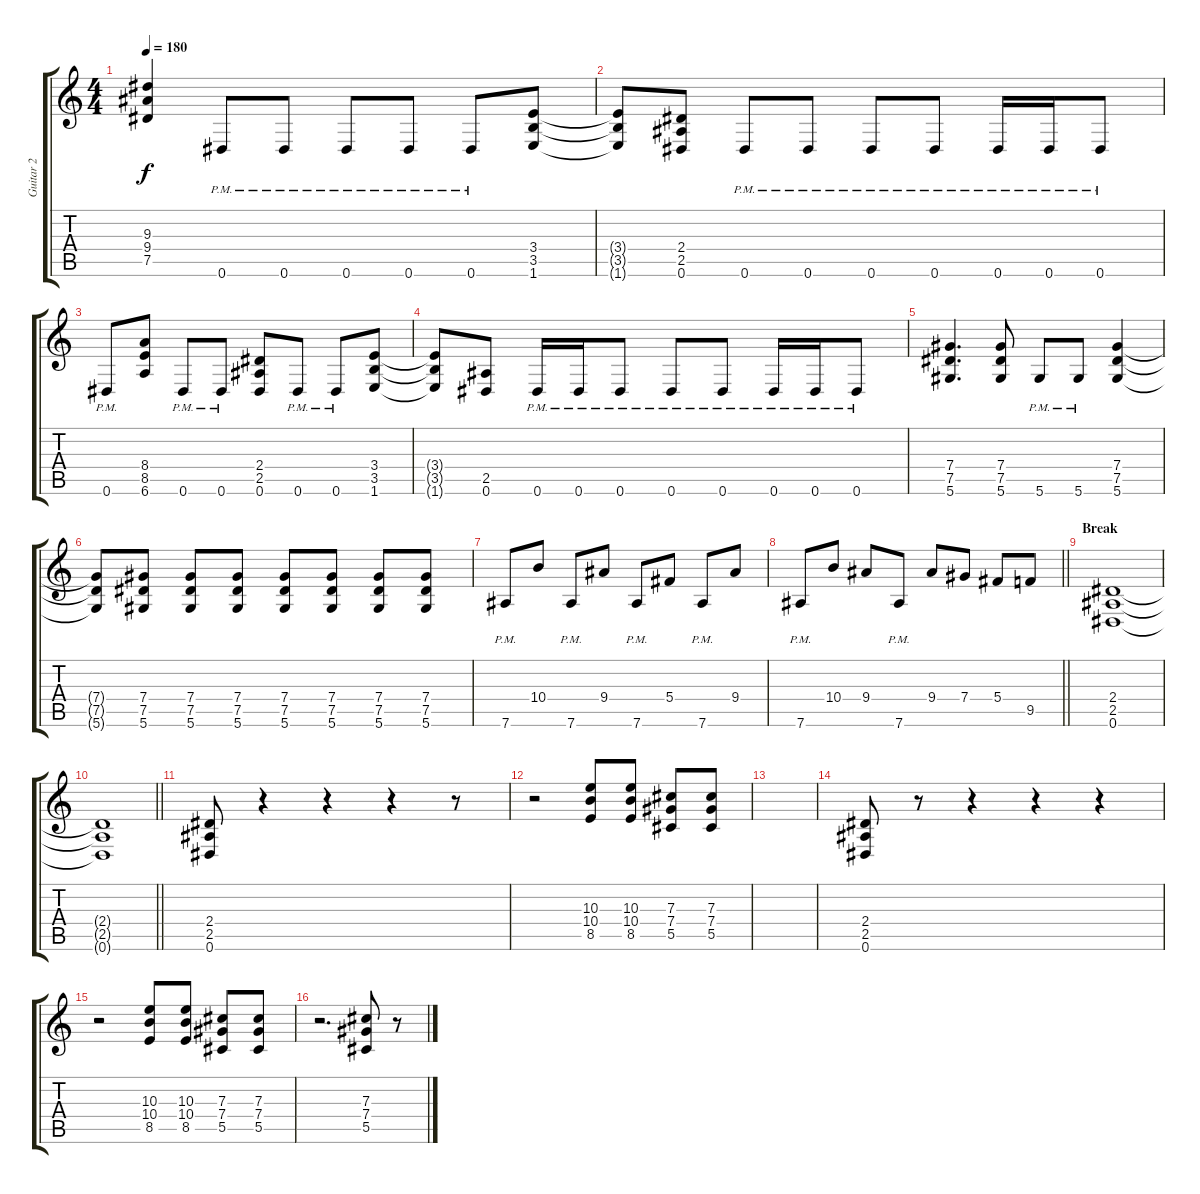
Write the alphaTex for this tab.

\track ("Guitar 2" "Guitar 2") {instrument distortionguitar}
\staff {score tabs}
\tuning (Eb4 Bb3 Gb3 Db3 Ab2 Eb2) {hide}
\ts (4 4)
\tempo 180
\clef g2
\ks c
(9.3 9.4 7.5).4{dy f} 0.6{pm}.8 0.6{pm}.8 0.6{pm}.8 0.6{pm}.8 0.6{pm}.8 (3.4 3.5 1.6).8 |
(3.4{t} 3.5{t} 1.6{t}).8 (2.4 2.5 0.6).8 0.6{pm}.8 0.6{pm}.8 0.6{pm}.8 0.6{pm}.8 0.6{pm}.16 0.6{pm}.16 0.6{pm}.8 |
0.6{pm}.8 (8.4 8.5 6.6).8 0.6{pm}.8 0.6{pm}.8 (2.4 2.5 0.6).8 0.6{pm}.8 0.6{pm}.8 (3.4 3.5 1.6).8 |
(3.4{t} 3.5{t} 1.6{t}).8 (2.5 0.6).8 0.6{pm}.16 0.6{pm}.16 0.6{pm}.8 0.6{pm}.8 0.6{pm}.8 0.6{pm}.16 0.6{pm}.16 0.6{pm}.8 |
(7.4 7.5 5.6).4{d} (7.4 7.5 5.6).8 5.6{pm}.8 5.6{pm}.8 (7.4 7.5 5.6).4 |
(7.4{t} 7.5{t} 5.6{t}).8 (7.4 7.5 5.6).8 (7.4 7.5 5.6).8 (7.4 7.5 5.6).8 (7.4 7.5 5.6).8 (7.4 7.5 5.6).8 (7.4 7.5 5.6).8 (7.4 7.5 5.6).8 |
7.6{pm}.8 10.4.8 7.6{pm}.8 9.4.8 7.6{pm}.8 5.4.8 7.6{pm}.8 9.4.8 |
\barLineRight lightlight
7.6{pm}.8 10.4.8 9.4.8 7.6{pm}.8 9.4.8 7.4.8 5.4.8 9.5.8 |
\section ("" "Break")
(2.4 2.5 0.6).1 |
\barLineRight lightlight
(2.4{t} 2.5{t} 0.6{t}).1 |
\section ("" "")
(2.4 2.5 0.6).8 r.4 r.4 r.4 r.8 |
r.2 (10.3 10.4 8.5).8 (10.3 10.4 8.5).8 (7.3 7.4 5.5).8 (7.3 7.4 5.5).8 |
|
(2.4 2.5 0.6).8 r.8 r.4 r.4 r.4 |
r.2 (10.3 10.4 8.5).8 (10.3 10.4 8.5).8 (7.3 7.4 5.5).8 (7.3 7.4 5.5).8 |
r.2{d} (7.3 7.4 5.5).8 r.8
